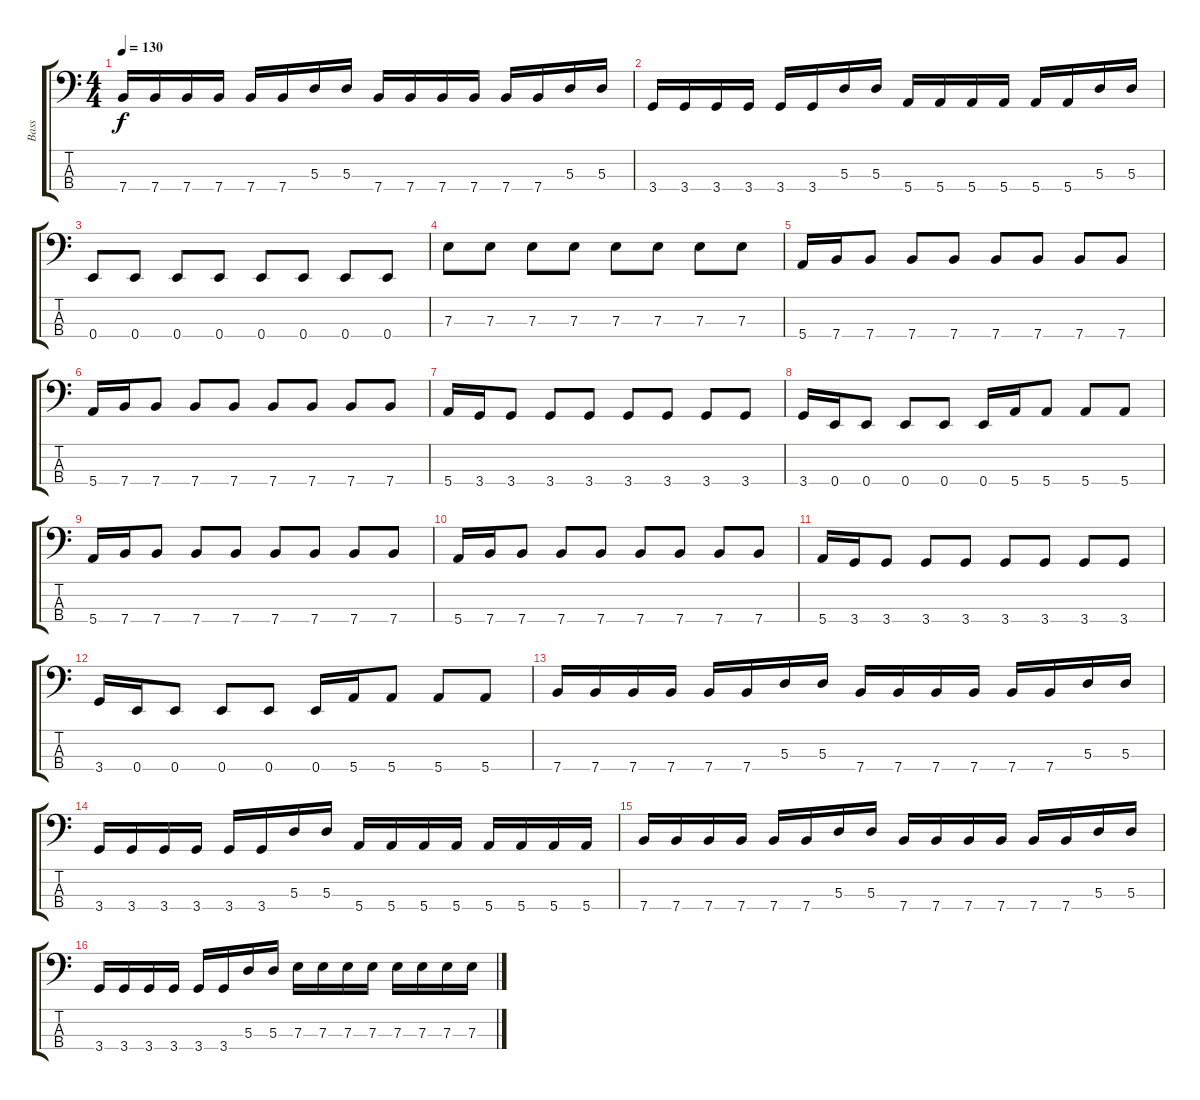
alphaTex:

\track ("Bass" "Bass") {instrument electricbasspick}
\staff {score tabs}
\tuning (G2 D2 A1 E1) {hide}
\ts (4 4)
\tempo 130
\clef f4
\ks c
7.4.16{dy f} 7.4.16 7.4.16 7.4.16 7.4.16 7.4.16 5.3.16 5.3.16 7.4.16 7.4.16 7.4.16 7.4.16 7.4.16 7.4.16 5.3.16 5.3.16 |
3.4.16 3.4.16 3.4.16 3.4.16 3.4.16 3.4.16 5.3.16 5.3.16 5.4.16 5.4.16 5.4.16 5.4.16 5.4.16 5.4.16 5.3.16 5.3.16 |
0.4.8 0.4.8 0.4.8 0.4.8 0.4.8 0.4.8 0.4.8 0.4.8 |
7.3.8 7.3.8 7.3.8 7.3.8 7.3.8 7.3.8 7.3.8 7.3.8 |
5.4.16 7.4.16 7.4.8 7.4.8 7.4.8 7.4.8 7.4.8 7.4.8 7.4.8 |
5.4.16 7.4.16 7.4.8 7.4.8 7.4.8 7.4.8 7.4.8 7.4.8 7.4.8 |
5.4.16 3.4.16 3.4.8 3.4.8 3.4.8 3.4.8 3.4.8 3.4.8 3.4.8 |
3.4.16 0.4.16 0.4.8 0.4.8 0.4.8 0.4.16 5.4.16 5.4.8 5.4.8 5.4.8 |
5.4.16 7.4.16 7.4.8 7.4.8 7.4.8 7.4.8 7.4.8 7.4.8 7.4.8 |
5.4.16 7.4.16 7.4.8 7.4.8 7.4.8 7.4.8 7.4.8 7.4.8 7.4.8 |
5.4.16 3.4.16 3.4.8 3.4.8 3.4.8 3.4.8 3.4.8 3.4.8 3.4.8 |
3.4.16 0.4.16 0.4.8 0.4.8 0.4.8 0.4.16 5.4.16 5.4.8 5.4.8 5.4.8 |
7.4.16 7.4.16 7.4.16 7.4.16 7.4.16 7.4.16 5.3.16 5.3.16 7.4.16 7.4.16 7.4.16 7.4.16 7.4.16 7.4.16 5.3.16 5.3.16 |
3.4.16 3.4.16 3.4.16 3.4.16 3.4.16 3.4.16 5.3.16 5.3.16 5.4.16 5.4.16 5.4.16 5.4.16 5.4.16 5.4.16 5.4.16 5.4.16 |
7.4.16 7.4.16 7.4.16 7.4.16 7.4.16 7.4.16 5.3.16 5.3.16 7.4.16 7.4.16 7.4.16 7.4.16 7.4.16 7.4.16 5.3.16 5.3.16 |
3.4.16 3.4.16 3.4.16 3.4.16 3.4.16 3.4.16 5.3.16 5.3.16 7.3.16 7.3.16 7.3.16 7.3.16 7.3.16 7.3.16 7.3.16 7.3.16
